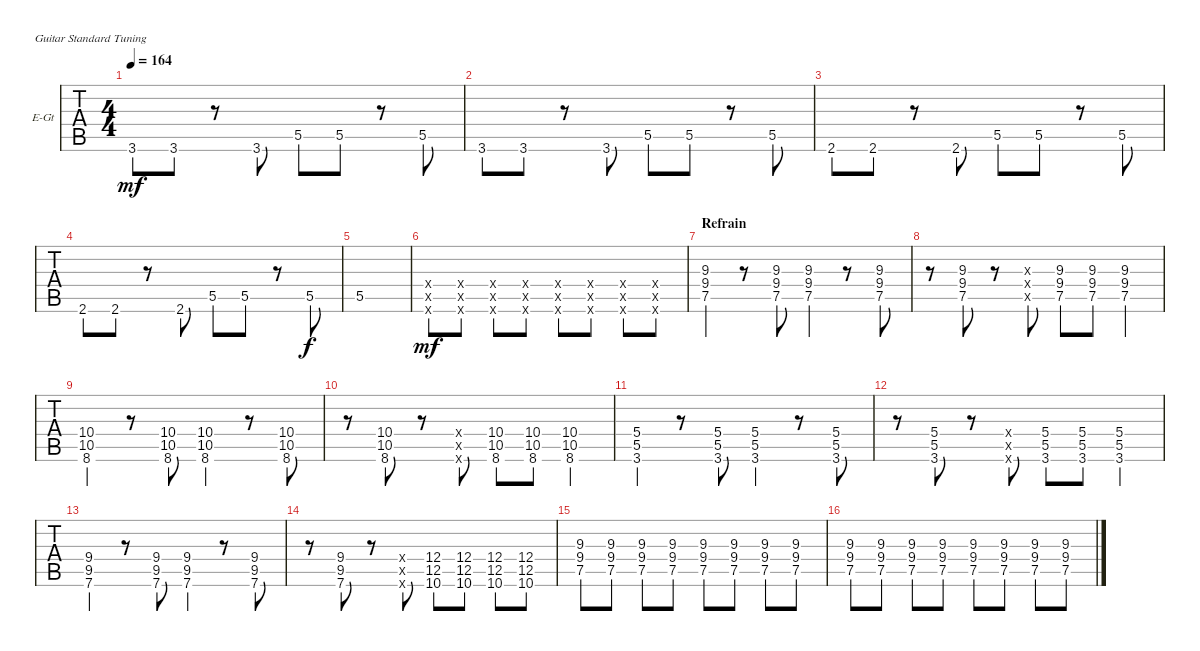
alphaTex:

\defaultSystemsLayout 4
\bracketExtendMode groupsimilarinstruments
\firstSystemTrackNameOrientation horizontal
\otherSystemsTrackNameOrientation horizontal
\track ("Electric Guitar" "E-Gt") {instrument overdrivenguitar}
\staff {tabs}
\tuning (E4 B3 G3 D3 A2 E2)
\ts (4 4)
\tempo 164
\clef g2
\ks c
3.6.8{dy mf} 3.6.8 r.8 3.6.8 5.5.8 5.5.8 r.8 5.5.8 |
3.6.8 3.6.8 r.8 3.6.8 5.5.8 5.5.8 r.8 5.5.8 |
2.6.8 2.6.8 r.8 2.6.8 5.5.8 5.5.8 r.8 5.5.8 |
2.6.8 2.6.8 r.8 2.6.8 5.5.8 5.5.8 r.8 5.5.8{dy f} |
5.5.1 |
(5.5{x} 0.6{x} 0.4{x}).8{dy mf} (0.4{x} 0.5{x} 0.6{x}).8 (0.4{x} 0.5{x} 0.6{x}).8 (0.4{x} 0.5{x} 0.6{x}).8 (0.4{x} 0.5{x} 0.6{x}).8 (0.4{x} 0.5{x} 0.6{x}).8 (0.4{x} 0.5{x} 0.6{x}).8 (0.4{x} 0.5{x} 0.6{x}).8 |
\section ("" "Refrain")
(7.5 9.4 9.3).4 r.8 (7.5 9.4 9.3).8 (9.3 9.4 7.5).4 r.8 (9.3 9.4 7.5).8 |
r.8 (7.5 9.4 9.3).8 r.8 (0.3{x} 0.4{x} 0.5{x}).8 (7.5 9.4 9.3).8 (7.5 9.4 9.3).8 (7.5 9.4 9.3).4 |
(10.5 10.4 8.6).4 r.8 (10.5 10.4 8.6).8 (10.4 10.5 8.6).4 r.8 (10.4 10.5 8.6).8 |
r.8 (10.5 10.4 8.6).8 r.8 (10.4{x} 0.5{x} 0.6{x}).8 (10.5 10.4 8.6).8 (10.5 10.4 8.6).8 (10.5 10.4 8.6).4 |
(5.5 5.4 3.6).4 r.8 (5.5 5.4 3.6).8 (5.4 5.5 3.6).4 r.8 (5.4 5.5 3.6).8 |
r.8 (5.5 5.4 3.6).8 r.8 (10.4{x} 0.5{x} 0.6{x}).8 (5.5 5.4 3.6).8 (5.5 5.4 3.6).8 (5.5 5.4 3.6).4 |
(9.5 9.4 7.6).4 r.8 (9.5 9.4 7.6).8 (9.4 9.5 7.6).4 r.8 (9.4 9.5 7.6).8 |
r.8 (9.5 9.4 7.6).8 r.8 (10.4{x} 0.5{x} 0.6{x}).8 (12.5 12.4 10.6).8 (12.5 12.4 10.6).8 (12.5 12.4 10.6).8 (10.6 12.5 12.4).8 |
(7.5 9.4 9.3).8 (7.5 9.4 9.3).8 (7.5 9.4 9.3).8 (7.5 9.4 9.3).8 (7.5 9.4 9.3).8 (7.5 9.4 9.3).8 (7.5 9.4 9.3).8 (7.5 9.4 9.3).8 |
(7.5 9.4 9.3).8 (7.5 9.4 9.3).8 (7.5 9.4 9.3).8 (7.5 9.4 9.3).8 (7.5 9.4 9.3).8 (7.5 9.4 9.3).8 (7.5 9.4 9.3).8 (7.5 9.4 9.3).8
